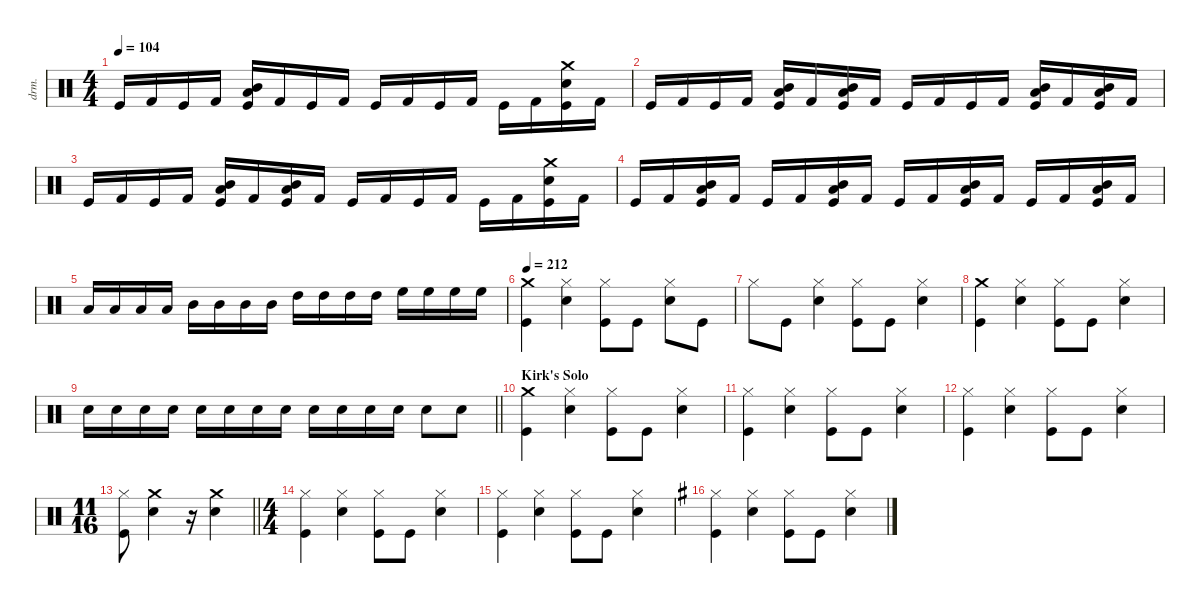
\defaultSystemsLayout 4
\hideDynamics
\bracketExtendMode nobrackets
\track ("Lars Ulrich" "drm.") {instrument percussion}
\staff {score}
\articulation defaults
\ts (4 4)
\tempo 104
\clef neutral
\ks c "Kick (hit)".16{dy fff} "Kick (hit) 2".16 "Kick (hit)".16 "Kick (hit) 2".16
("Kick (hit)" "Mid Tom (hit)" "Low Tom (hit)").16 "Kick (hit) 2".16 "Kick (hit)".16 "Kick (hit) 2".16 "Kick (hit)".16 "Kick (hit) 2".16 "Kick (hit)".16 "Kick (hit) 2".16 "Kick (hit)".16 "Kick (hit) 2".16 ("Snare (hit) 2" "Kick (hit)" "Crash medium (hit)").16 "Kick (hit) 2".16 |
"Kick (hit)".16 "Kick (hit) 2".16 "Kick (hit)".16 "Kick (hit) 2".16 ("Mid Tom (hit)" "Low Tom (hit)" "Kick (hit)").16 "Kick (hit) 2".16 ("Kick (hit)" "Mid Tom (hit)" "Low Tom (hit)").16 "Kick (hit) 2".16 "Kick (hit)".16 "Kick (hit) 2".16 "Kick (hit)".16 "Kick (hit) 2".16 ("Kick (hit)" "Mid Tom (hit)" "Low Tom (hit)").16 "Kick (hit) 2".16 ("Low Tom (hit)" "Mid Tom (hit)" "Kick (hit)").16 "Kick (hit) 2".16 |
"Kick (hit)".16 "Kick (hit) 2".16 "Kick (hit)".16 "Kick (hit) 2".16 ("Kick (hit)" "Mid Tom (hit)" "Low Tom (hit)").16 "Kick (hit) 2".16 ("Kick (hit)" "Low Tom (hit)" "Mid Tom (hit)").16 "Kick (hit) 2".16 "Kick (hit)".16 "Kick (hit) 2".16 "Kick (hit)".16 "Kick (hit) 2".16 "Kick (hit)".16 "Kick (hit) 2".16 ("Kick (hit)" "Crash medium (hit)" "Snare (hit) 2").16 "Kick (hit) 2".16 |
"Kick (hit)".16 "Kick (hit) 2".16 ("Kick (hit)" "Mid Tom (hit)" "Low Tom (hit)").16 "Kick (hit) 2".16 "Kick (hit)".16 "Kick (hit) 2".16 ("Kick (hit)" "Low Tom (hit)" "Mid Tom (hit)").16 "Kick (hit) 2".16 "Kick (hit)".16 "Kick (hit) 2".16 ("Low Tom (hit)" "Mid Tom (hit)" "Kick (hit)").16 "Kick (hit) 2".16 "Kick (hit)".16 "Kick (hit) 2".16 ("Mid Tom (hit)" "Low Tom (hit)" "Kick (hit)").16 "Kick (hit) 2".16 |
"Low Tom (hit)".16 "Low Tom (hit)".16 "Low Tom (hit)".16 "Low Tom (hit)".16 "Mid Tom (hit)".16 "Mid Tom (hit)".16 "Mid Tom (hit)".16 "Mid Tom (hit)".16 "High Tom (hit)".16 "High Tom (hit)".16 "High Tom (hit)".16 "High Tom (hit)".16 "High Floor Tom (hit)".16 "High Floor Tom (hit)".16 "High Floor Tom (hit)".16 "High Floor Tom (hit)".16 |
\tempo 212
("Kick (hit)" "Crash medium (hit)").4 ("Snare (hit) 2" "Hi-Hat (closed)").4 ("Kick (hit)" "Hi-Hat (closed)").8 "Kick (hit)".8 ("Hi-Hat (closed)" "Snare (hit) 2").8 "Kick (hit)".8 |
"Hi-Hat (closed)".8 "Kick (hit)".8 ("Snare (hit) 2" "Hi-Hat (closed)").4 ("Hi-Hat (closed)" "Kick (hit)").8 "Kick (hit)".8 ("Snare (hit) 2" "Hi-Hat (closed)").4 |
("Crash medium (hit)" "Kick (hit)").4 ("Snare (hit) 2" "Hi-Hat (closed)").4 ("Kick (hit)" "Hi-Hat (closed)").8 "Kick (hit)".8 ("Snare (hit) 2" "Hi-Hat (closed)").4 |
\barLineRight lightlight "Snare (hit) 2".16 "Snare (hit) 2".16 "Snare (hit) 2".16 "Snare (hit) 2".16 "Snare (hit) 2".16 "Snare (hit) 2".16 "Snare (hit) 2".16 "Snare (hit) 2".16 "Snare (hit) 2".16 "Snare (hit) 2".16 "Snare (hit) 2".16 "Snare (hit) 2".16 "Snare (hit) 2".8 "Snare (hit) 2".8
|
\section ("" "Kirk's Solo")
("Kick (hit)" "Crash medium (hit)").4 ("Snare (hit) 2" "Hi-Hat (closed)").4 ("Hi-Hat (closed)" "Kick (hit)").8 "Kick (hit)".8 ("Snare (hit) 2" "Hi-Hat (closed)").4 |
("Hi-Hat (closed)" "Kick (hit)").4 ("Snare (hit) 2" "Hi-Hat (closed)").4 ("Kick (hit)" "Hi-Hat (closed)").8 "Kick (hit)".8 ("Snare (hit) 2" "Hi-Hat (closed)").4 |
("Kick (hit)" "Hi-Hat (closed)").4 ("Snare (hit) 2" "Hi-Hat (closed)").4 ("Kick (hit)" "Hi-Hat (closed)").8 "Kick (hit)".8 ("Snare (hit) 2" "Hi-Hat (closed)").4 |
\ts (11 16)
\beaming (8 3 2)
\barLineRight lightlight
("Hi-Hat (closed)" "Kick (hit)").8 ("Snare (hit) 2" "Crash medium (hit)").4 r.16 ("Crash medium (hit)" "Snare (hit) 2").4 |
\ts (4 4)
\beaming (8 2 2 2 2)
("Hi-Hat (closed)" "Kick (hit)").4 ("Snare (hit) 2" "Hi-Hat (closed)").4 ("Kick (hit)" "Hi-Hat (closed)").8 "Kick (hit)".8 ("Snare (hit) 2" "Hi-Hat (closed)").4 |
("Kick (hit)" "Hi-Hat (closed)").4 ("Snare (hit) 2" "Hi-Hat (closed)").4 ("Hi-Hat (closed)" "Kick (hit)").8 "Kick (hit)".8 ("Snare (hit) 2" "Hi-Hat (closed)").4 |
\ks g
("Hi-Hat (closed)"{acc forcenatural} "Kick (hit)"{acc forcenatural}).4 ("Snare (hit) 2"{acc forcenatural} "Hi-Hat (closed)"{acc forcenatural}).4 ("Kick (hit)"{acc forcenatural} "Hi-Hat (closed)"{acc forcenatural}).8 "Kick (hit)"{acc forcenatural}.8 ("Hi-Hat (closed)"{acc forcenatural} "Snare (hit) 2"{acc forcenatural}).4
